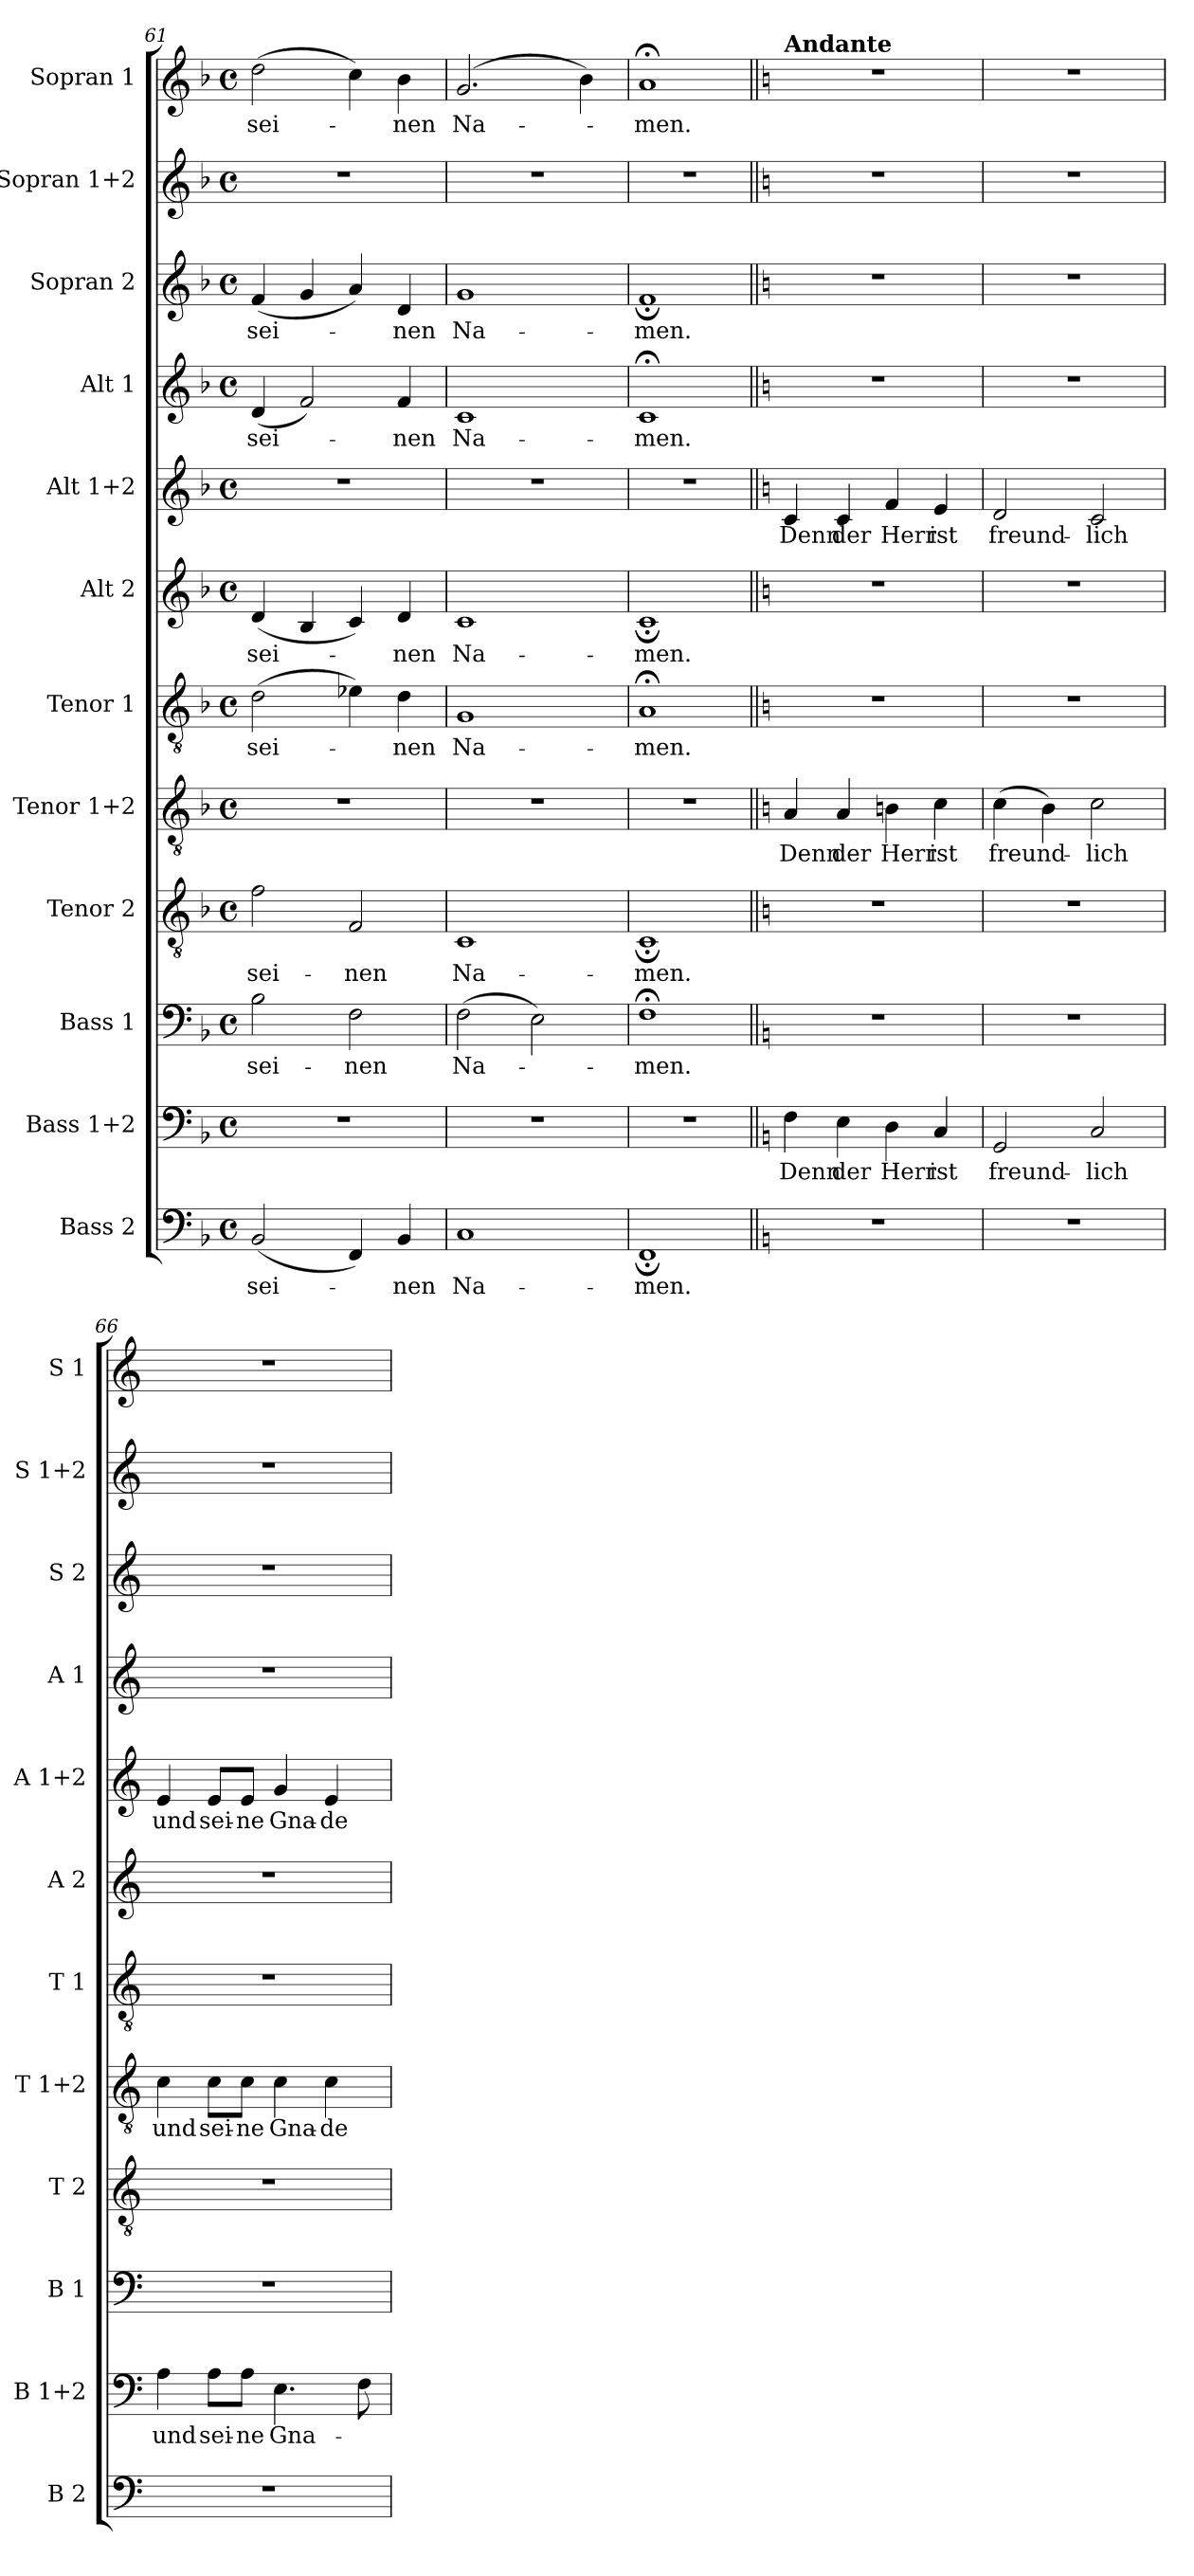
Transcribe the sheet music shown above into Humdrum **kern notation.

**kern	**text	**kern	**text	**kern	**text	**kern	**text	**kern	**text	**kern	**text	**kern	**text	**kern	**text	**kern	**text	**kern	**text	**kern	**kern	**text
*part12	*part12	*part11	*part11	*part10	*part10	*part9	*part9	*part8	*part8	*part7	*part7	*part6	*part6	*part5	*part5	*part4	*part4	*part3	*part3	*part2	*part1	*part1
*staff12	*staff12	*staff11	*staff11	*staff10	*staff10	*staff9	*staff9	*staff8	*staff8	*staff7	*staff7	*staff6	*staff6	*staff5	*staff5	*staff4	*staff4	*staff3	*staff3	*staff2	*staff1	*staff1
*I"Bass 2	*	*I"Bass 1+2	*	*I"Bass 1	*	*I"Tenor 2	*	*I"Tenor 1+2	*	*I"Tenor 1	*	*I"Alt 2	*	*I"Alt 1+2	*	*I"Alt 1	*	*I"Sopran 2	*	*I"Sopran 1+2	*I"Sopran 1	*
*I'B 2	*	*I'B 1+2	*	*I'B 1	*	*I'T 2	*	*I'T 1+2	*	*I'T 1	*	*I'A 2	*	*I'A 1+2	*	*I'A 1	*	*I'S 2	*	*I'S 1+2	*I'S 1	*
*clefF4	*	*clefF4	*	*clefF4	*	*clefGv2	*	*clefGv2	*	*clefGv2	*	*clefG2	*	*clefG2	*	*clefG2	*	*clefG2	*	*clefG2	*clefG2	*
*k[b-]	*	*k[b-]	*	*k[b-]	*	*k[b-]	*	*k[b-]	*	*k[b-]	*	*k[b-]	*	*k[b-]	*	*k[b-]	*	*k[b-]	*	*k[b-]	*k[b-]	*
*F:	*	*F:	*	*F:	*	*F:	*	*F:	*	*F:	*	*F:	*	*F:	*	*F:	*	*F:	*	*F:	*F:	*
*M4/4	*	*M4/4	*	*M4/4	*	*M4/4	*	*M4/4	*	*M4/4	*	*M4/4	*	*M4/4	*	*M4/4	*	*M4/4	*	*M4/4	*M4/4	*
*met(c)	*	*met(c)	*	*met(c)	*	*met(c)	*	*met(c)	*	*met(c)	*	*met(c)	*	*met(c)	*	*met(c)	*	*met(c)	*	*met(c)	*met(c)	*
=61	=61	=61	=61	=61	=61	=61	=61	=61	=61	=61	=61	=61	=61	=61	=61	=61	=61	=61	=61	=61	=61	=61
*^	*	*	*	*	*	*	*	*	*	*	*	*	*	*	*	*	*	*	*	*	*	*
!	!	!LO:LY:b	!	!	!	!LO:LY:b	!	!LO:LY:b	!	!	!	!LO:LY:b	!	!LO:LY:b	!	!	!	!LO:LY:b	!	!LO:LY:b	!	!	!LO:LY:b
*	*	*	*	*	*	*	*^	*	*	*	*	*	*^	*	*	*	*	*	*^	*	*	*	*
1ryy	(2BB-/	sei-	1r	.	2B-\	sei-	1ryy	2f\	sei-	1r	.	(>2d\	sei-	1ryy	(4d/	sei-	1r	.	(4d/	sei-	1ryy	(4f/	sei-	1r	(>2dd\	sei-
.	.	.	.	.	.	.	.	.	.	.	.	.	.	.	4B-/	.	.	.	2f/)	.	.	4g/	.	.	.	.
!	!	!	!	!	!	!LO:LY:b	!	!	!LO:LY:b	!	!	!	!	!	!	!	!	!	!	!	!	!	!	!	!	!
.	4FF/)	.	.	.	2F\	-nen	.	2F/	-nen	.	.	4e-X\)	.	.	4c/)	.	.	.	.	.	.	4a/)	.	.	4cc\)	.
!	!	!LO:LY:b	!	!	!	!	!	!	!	!	!	!	!LO:LY:b	!	!	!LO:LY:b	!	!	!	!LO:LY:b	!	!	!LO:LY:b	!	!	!LO:LY:b
.	4BB-/	-nen	.	.	.	.	.	.	.	.	.	4d\	-nen	.	4d/	-nen	.	.	4f/	-nen	.	4d/	-nen	.	4b-\	-nen
=62	=62	=62	=62	=62	=62	=62	=62	=62	=62	=62	=62	=62	=62	=62	=62	=62	=62	=62	=62	=62	=62	=62	=62	=62	=62	=62
!	!	!LO:LY:b	!	!	!	!LO:LY:b	!	!	!LO:LY:b	!	!	!	!LO:LY:b	!	!	!LO:LY:b	!	!	!	!LO:LY:b	!	!	!LO:LY:b	!	!	!LO:LY:b
1ryy	1C	Na-	1r	.	(>2F\	Na-	1ryy	1C	Na-	1r	.	1G	Na-	1ryy	1c	Na-	1r	.	1c	Na-	1ryy	1g	Na-	1r	(>2.g/	Na-
.	.	.	.	.	2E\)	.	.	.	.	.	.	.	.	.	.	.	.	.	.	.	.	.	.	.	.	.
.	.	.	.	.	.	.	.	.	.	.	.	.	.	.	.	.	.	.	.	.	.	.	.	.	4b-\)	.
=63	=63	=63	=63	=63	=63	=63	=63	=63	=63	=63	=63	=63	=63	=63	=63	=63	=63	=63	=63	=63	=63	=63	=63	=63	=63	=63
!	!	!LO:LY:b	!	!	!	!LO:LY:b	!	!	!LO:LY:b	!	!	!	!LO:LY:b	!	!	!LO:LY:b	!	!	!	!LO:LY:b	!	!	!LO:LY:b	!	!	!LO:LY:b
1ryy	1FF;	-men.	1r	.	1F;<	-men.	1ryy	1C;	-men.	1r	.	1A;<	-men.	1ryy	1c;	-men.	1r	.	1c;<	-men.	1ryy	1f;	-men.	1r	1a;<	-men.
*v	*v	*	*	*	*	*	*v	*v	*	*	*	*	*	*v	*v	*	*	*	*	*	*v	*v	*	*	*	*
=64||	=64||	=64||	=64||	=64||	=64||	=64||	=64||	=64||	=64||	=64||	=64||	=64||	=64||	=64||	=64||	=64||	=64||	=64||	=64||	=64||	=64||	=64||
*k[]	*	*k[]	*	*k[]	*	*k[]	*	*k[]	*	*k[]	*	*k[]	*	*k[]	*	*k[]	*	*k[]	*	*k[]	*k[]	*
*C:	*	*C:	*	*C:	*	*C:	*	*C:	*	*C:	*	*C:	*	*C:	*	*C:	*	*C:	*	*C:	*C:	*
*^	*	*	*	*	*	*^	*	*	*	*	*	*^	*	*	*	*	*	*^	*	*	*	*
!	!	!	!	!	!	!	!	!	!	!	!	!	!	!	!	!	!	!	!	!	!	!	!	!	!LO:TX:a:B:t=Andante	!
!	!	!	!	!LO:LY:b	!	!	!	!	!	!	!LO:LY:b	!	!	!	!	!	!	!LO:LY:b	!	!	!	!	!	!	!	!
*v	*v	*	*	*	*	*	*v	*v	*	*	*	*	*	*v	*v	*	*	*	*	*	*v	*v	*	*	*	*
1r	.	4F\	Denn	1r	.	1r	.	4A/	Denn	1r	.	1r	.	4c/	Denn	1r	.	1r	.	1r	1r	.
!	!	!	!LO:LY:b	!	!	!	!	!	!LO:LY:b	!	!	!	!	!	!LO:LY:b	!	!	!	!	!	!	!
.	.	4E\	der	.	.	.	.	4A/	der	.	.	.	.	4c/	der	.	.	.	.	.	.	.
!	!	!	!LO:LY:b	!	!	!	!	!	!LO:LY:b	!	!	!	!	!	!LO:LY:b	!	!	!	!	!	!	!
.	.	4D\	Herr	.	.	.	.	4Bn\	Herr	.	.	.	.	4f/	Herr	.	.	.	.	.	.	.
!	!	!	!LO:LY:b	!	!	!	!	!	!LO:LY:b	!	!	!	!	!	!LO:LY:b	!	!	!	!	!	!	!
.	.	4C/	ist	.	.	.	.	4c\	ist	.	.	.	.	4e/	ist	.	.	.	.	.	.	.
!!LO:PB:g=z
=65	=65	=65	=65	=65	=65	=65	=65	=65	=65	=65	=65	=65	=65	=65	=65	=65	=65	=65	=65	=65	=65	=65
!	!	!	!LO:LY:b	!	!	!	!	!	!LO:LY:b	!	!	!	!	!	!LO:LY:b	!	!	!	!	!	!	!
1r	.	2GG/	freund-	1r	.	1r	.	(>4c\	freund-	1r	.	1r	.	2d/	freund-	1r	.	1r	.	1r	1r	.
.	.	.	.	.	.	.	.	4B\)	.	.	.	.	.	.	.	.	.	.	.	.	.	.
!	!	!	!LO:LY:b	!	!	!	!	!	!LO:LY:b	!	!	!	!	!	!LO:LY:b	!	!	!	!	!	!	!
.	.	2C/	-lich	.	.	.	.	2c\	-lich	.	.	.	.	2c/	-lich	.	.	.	.	.	.	.
=66	=66	=66	=66	=66	=66	=66	=66	=66	=66	=66	=66	=66	=66	=66	=66	=66	=66	=66	=66	=66	=66	=66
!	!	!	!LO:LY:b	!	!	!	!	!	!LO:LY:b	!	!	!	!	!	!LO:LY:b	!	!	!	!	!	!	!
1r	.	4A\	und	1r	.	1r	.	4c\	und	1r	.	1r	.	4e/	und	1r	.	1r	.	1r	1r	.
!	!	!	!LO:LY:b	!	!	!	!	!	!LO:LY:b	!	!	!	!	!	!LO:LY:b	!	!	!	!	!	!	!
.	.	8A\L	sei-	.	.	.	.	8c\L	sei-	.	.	.	.	8e/L	sei-	.	.	.	.	.	.	.
!	!	!	!LO:LY:b	!	!	!	!	!	!LO:LY:b	!	!	!	!	!	!LO:LY:b	!	!	!	!	!	!	!
.	.	8A\J	-ne	.	.	.	.	8c\J	-ne	.	.	.	.	8e/J	-ne	.	.	.	.	.	.	.
!	!	!	!LO:LY:b	!	!	!	!	!	!LO:LY:b	!	!	!	!	!	!LO:LY:b	!	!	!	!	!	!	!
.	.	4.E\	Gna-	.	.	.	.	4c\	Gna-	.	.	.	.	4g/	Gna-	.	.	.	.	.	.	.
!	!	!	!	!	!	!	!	!	!LO:LY:b	!	!	!	!	!	!LO:LY:b	!	!	!	!	!	!	!
.	.	.	.	.	.	.	.	4c\	-de	.	.	.	.	4e/	-de	.	.	.	.	.	.	.
.	.	8F\	.	.	.	.	.	.	.	.	.	.	.	.	.	.	.	.	.	.	.	.
=	=	=	=	=	=	=	=	=	=	=	=	=	=	=	=	=	=	=	=	=	=	=
*-	*-	*-	*-	*-	*-	*-	*-	*-	*-	*-	*-	*-	*-	*-	*-	*-	*-	*-	*-	*-	*-	*-
